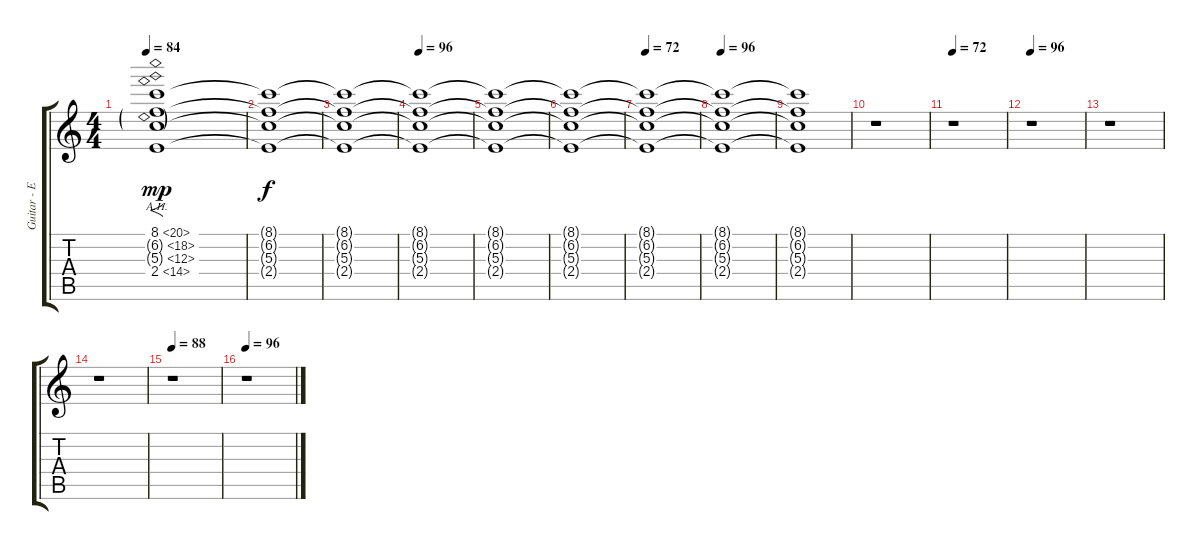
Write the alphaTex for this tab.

\track ("Guitar - Effect/Feedback" "Guitar - E") {instrument distortionguitar}
\staff {score tabs}
\tuning (E4 B3 G3 D3 A2 E2) {hide}
\ts (4 4)
\tempo 84
\clef g2
\ks c
(8.1{ah 12} 6.2{ah 12 g} 5.3{ah 7 g} 2.4{ah 12}).1{f dy mp} |
(8.1{t} 6.2{t} 5.3{t} 2.4{t}).1{dy f volume 4} |
(8.1{t} 6.2{t} 5.3{t} 2.4{t}).1 |
\tempo 96
(8.1{t} 6.2{t} 5.3{t} 2.4{t}).1 |
(8.1{t} 6.2{t} 5.3{t} 2.4{t}).1 |
(8.1{t} 6.2{t} 5.3{t} 2.4{t}).1{volume 0} |
\tempo 72
(8.1{t} 6.2{t} 5.3{t} 2.4{t}).1 |
\tempo 96
(8.1{t} 6.2{t} 5.3{t} 2.4{t}).1 |
(8.1{t} 6.2{t} 5.3{t} 2.4{t}).1 |
r.1 |
\tempo 72
r.1 |
\tempo 96
r.1 |
r.1 |
r.1 |
\tempo 88
r.1 |
\tempo 96
r.1
